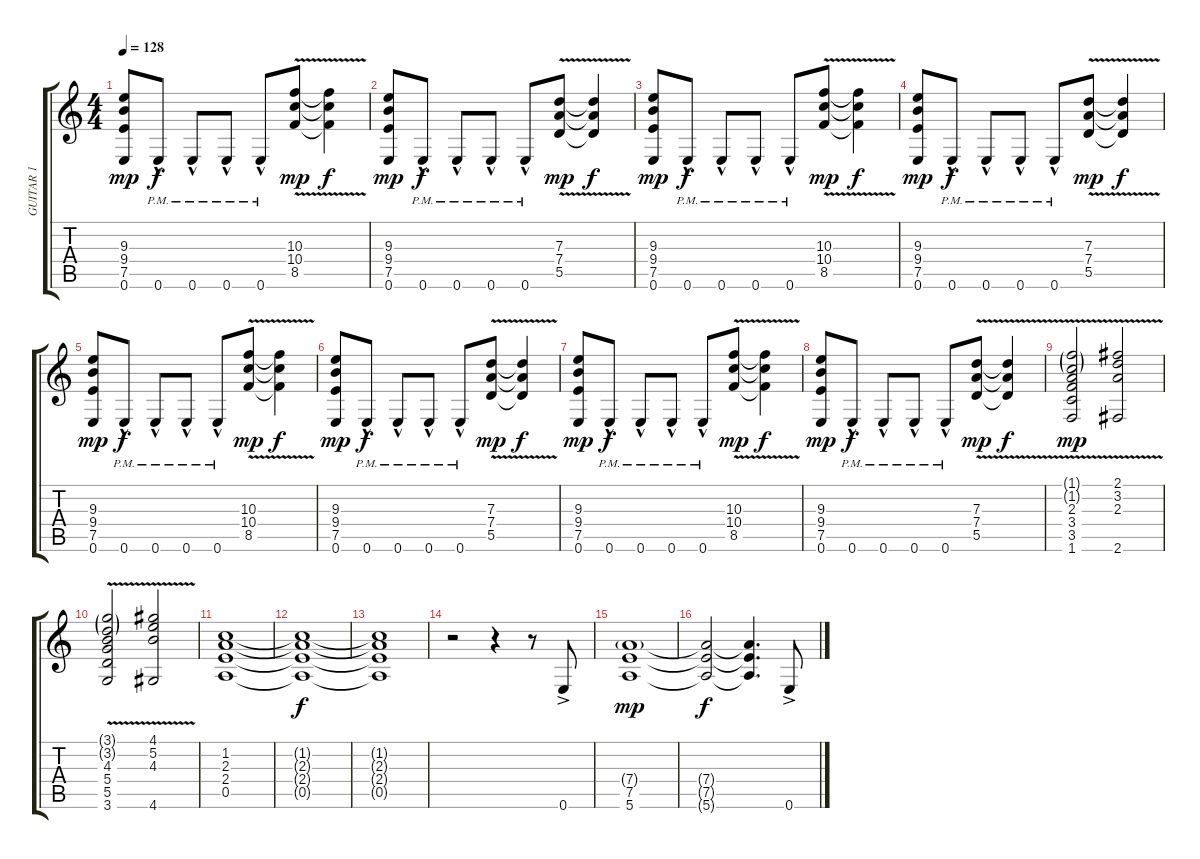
\track ("GUITAR 1" "GUITAR 1") {instrument overdrivenguitar}
\staff {score tabs}
\tuning (E4 B3 G3 D3 A2 E2) {hide}
\ts (4 4)
\tempo 128
\clef g2
\ks aminor
(9.3 9.4 7.5 0.6).8{dy mp} 0.6{hac pm}.8{dy f} 0.6{hac pm}.8 0.6{hac pm}.8 0.6{hac pm}.8 (10.3 10.4 8.5{v}).8{dy mp} (10.3{t} 10.4{t} 8.5{t}).4{dy f} |
(9.3 9.4 7.5 0.6).8{dy mp} 0.6{hac pm}.8{dy f} 0.6{hac pm}.8 0.6{hac pm}.8 0.6{hac pm}.8 (7.3 7.4 5.5{v}).8{dy mp} (7.3{t} 7.4{t} 5.5{t}).4{dy f} |
(9.3 9.4 7.5 0.6).8{dy mp} 0.6{hac pm}.8{dy f} 0.6{hac pm}.8 0.6{hac pm}.8 0.6{hac pm}.8 (10.3 10.4 8.5{v}).8{dy mp} (10.3{t} 10.4{t} 8.5{t}).4{dy f} |
(9.3 9.4 7.5 0.6).8{dy mp} 0.6{hac pm}.8{dy f} 0.6{hac pm}.8 0.6{hac pm}.8 0.6{hac pm}.8 (7.3 7.4 5.5{v}).8{dy mp} (7.3{t} 7.4{t} 5.5{t}).4{dy f} |
(9.3 9.4 7.5 0.6).8{dy mp} 0.6{hac pm}.8{dy f} 0.6{hac pm}.8 0.6{hac pm}.8 0.6{hac pm}.8 (10.3 10.4 8.5{v}).8{dy mp} (10.3{t} 10.4{t} 8.5{t}).4{dy f} |
(9.3 9.4 7.5 0.6).8{dy mp} 0.6{hac pm}.8{dy f} 0.6{hac pm}.8 0.6{hac pm}.8 0.6{hac pm}.8 (7.3 7.4 5.5{v}).8{dy mp} (7.3{t} 7.4{t} 5.5{t}).4{dy f} |
(9.3 9.4 7.5 0.6).8{dy mp} 0.6{hac pm}.8{dy f} 0.6{hac pm}.8 0.6{hac pm}.8 0.6{hac pm}.8 (10.3 10.4 8.5{v}).8{dy mp} (10.3{t} 10.4{t} 8.5{t}).4{dy f} |
(9.3 9.4 7.5 0.6).8{dy mp} 0.6{hac pm}.8{dy f} 0.6{hac pm}.8 0.6{hac pm}.8 0.6{hac pm}.8 (7.3 7.4 5.5{v}).8{dy mp} (7.3{t} 7.4{t} 5.5{t}).4{dy f} |
(1.1{g} 1.2{g} 2.3 3.4 3.5 1.6{v}).2{dy mp} (2.1 3.2 2.3 2.6{v}).2 |
(3.1{g} 3.2{g} 4.3 5.4 5.5 3.6{v}).2 (4.1 5.2 4.3 4.6{v}).2 |
(1.2 2.3 2.4 0.5).1 |
(1.2{t} 2.3{t} 2.4{t} 0.5{t}).1{dy f} |
(1.2{t} 2.3{t} 2.4{t} 0.5{t}).1 |
r.2 r.4 r.8 0.6{ac}.8 |
(7.4{g} 7.5 5.6).1{dy mp} |
(7.4{t} 7.5{t} 5.6{t}).2{dy f} (7.4{t} 7.5{t} 5.6{t}).4{d} 0.6{ac}.8
